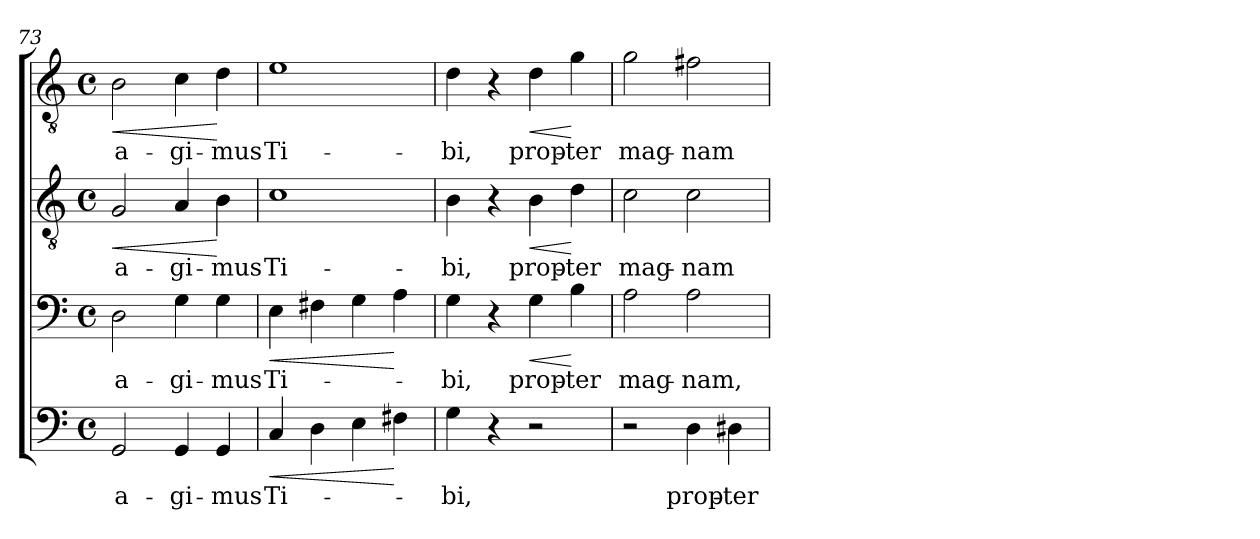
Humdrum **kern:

**kern	**text	**dynam	**kern	**text	**dynam	**kern	**text	**dynam	**kern	**text	**dynam
*part4	*part4	*part4	*part3	*part3	*part3	*part2	*part2	*part2	*part1	*part1	*part1
*staff4	*staff4	*staff4	*staff3	*staff3	*staff3	*staff2	*staff2	*staff2	*staff1	*staff1	*staff1
*clefF4	*	*	*clefF4	*	*	*clefGv2	*	*	*clefGv2	*	*
*k[]	*	*	*k[]	*	*	*k[]	*	*	*k[]	*	*
*C:	*	*	*C:	*	*	*C:	*	*	*C:	*	*
*M4/4	*	*	*M4/4	*	*	*M4/4	*	*	*M4/4	*	*
*met(c)	*	*	*met(c)	*	*	*met(c)	*	*	*met(c)	*	*
=73	=73	=73	=73	=73	=73	=73	=73	=73	=73	=73	=73
!	!LO:LY:b	!	!	!LO:LY:b	!	!	!LO:LY:b	!LO:HP:b	!	!LO:LY:b	!LO:HP:b
2GG/	a-	.	2D\	a-	.	2G/	a-	<	2B\	a-	<
!	!LO:LY:b	!	!	!LO:LY:b	!	!	!LO:LY:b	!	!	!LO:LY:b	!
4GG/	-gi-	.	4G\	-gi-	.	4A/	-gi-	.	4c\	-gi-	.
!	!LO:LY:b	!	!	!LO:LY:b	!	!	!LO:LY:b	!	!	!LO:LY:b	!
4GG/	-mus	.	4G\	-mus	.	4B\	-mus	[	4d\	-mus	[
=74	=74	=74	=74	=74	=74	=74	=74	=74	=74	=74	=74
!	!LO:LY:b	!LO:HP:b	!	!LO:LY:b	!LO:HP:b	!	!LO:LY:b	!	!	!LO:LY:b	!
4C/	Ti-	<	4E\	Ti-	<	1c	Ti-	.	1e	Ti-	.
4D\	.	.	4F#X\	.	.	.	.	.	.	.	.
4E\	.	.	4G\	.	.	.	.	.	.	.	.
4F#X\	.	[	4A\	.	[	.	.	.	.	.	.
!!LO:LB:g=z
=75	=75	=75	=75	=75	=75	=75	=75	=75	=75	=75	=75
!	!LO:LY:b	!	!	!LO:LY:b	!	!	!LO:LY:b	!	!	!LO:LY:b	!
4G\	-bi,	.	4G\	-bi,	.	4B\	-bi,	.	4d\	-bi,	.
4r	.	.	4r	.	.	4r	.	.	4r	.	.
!	!	!	!	!LO:LY:b	!LO:HP:b	!	!LO:LY:b	!LO:HP:b	!	!LO:LY:b	!LO:HP:b
2r	.	.	4G\	prop-	<	4B\	prop-	<	4d\	prop-	<
!	!	!	!	!LO:LY:b	!	!	!LO:LY:b	!	!	!LO:LY:b	!
.	.	.	4B\	-ter	[	4d\	-ter	[	4g\	-ter	[
=76	=76	=76	=76	=76	=76	=76	=76	=76	=76	=76	=76
!	!	!	!	!LO:LY:b	!	!	!LO:LY:b	!	!	!LO:LY:b	!
2r	.	.	2A\	mag-	.	2c\	mag-	.	2g\	mag-	.
!	!LO:LY:b	!	!	!LO:LY:b	!	!	!LO:LY:b	!	!	!LO:LY:b	!
4D\	prop-	.	2A\	-nam,	.	2c\	-nam	.	2f#X\	-nam	.
!	!LO:LY:b	!	!	!	!	!	!	!	!	!	!
4D#X\	-ter	.	.	.	.	.	.	.	.	.	.
=	=	=	=	=	=	=	=	=	=	=	=
*-	*-	*-	*-	*-	*-	*-	*-	*-	*-	*-	*-
